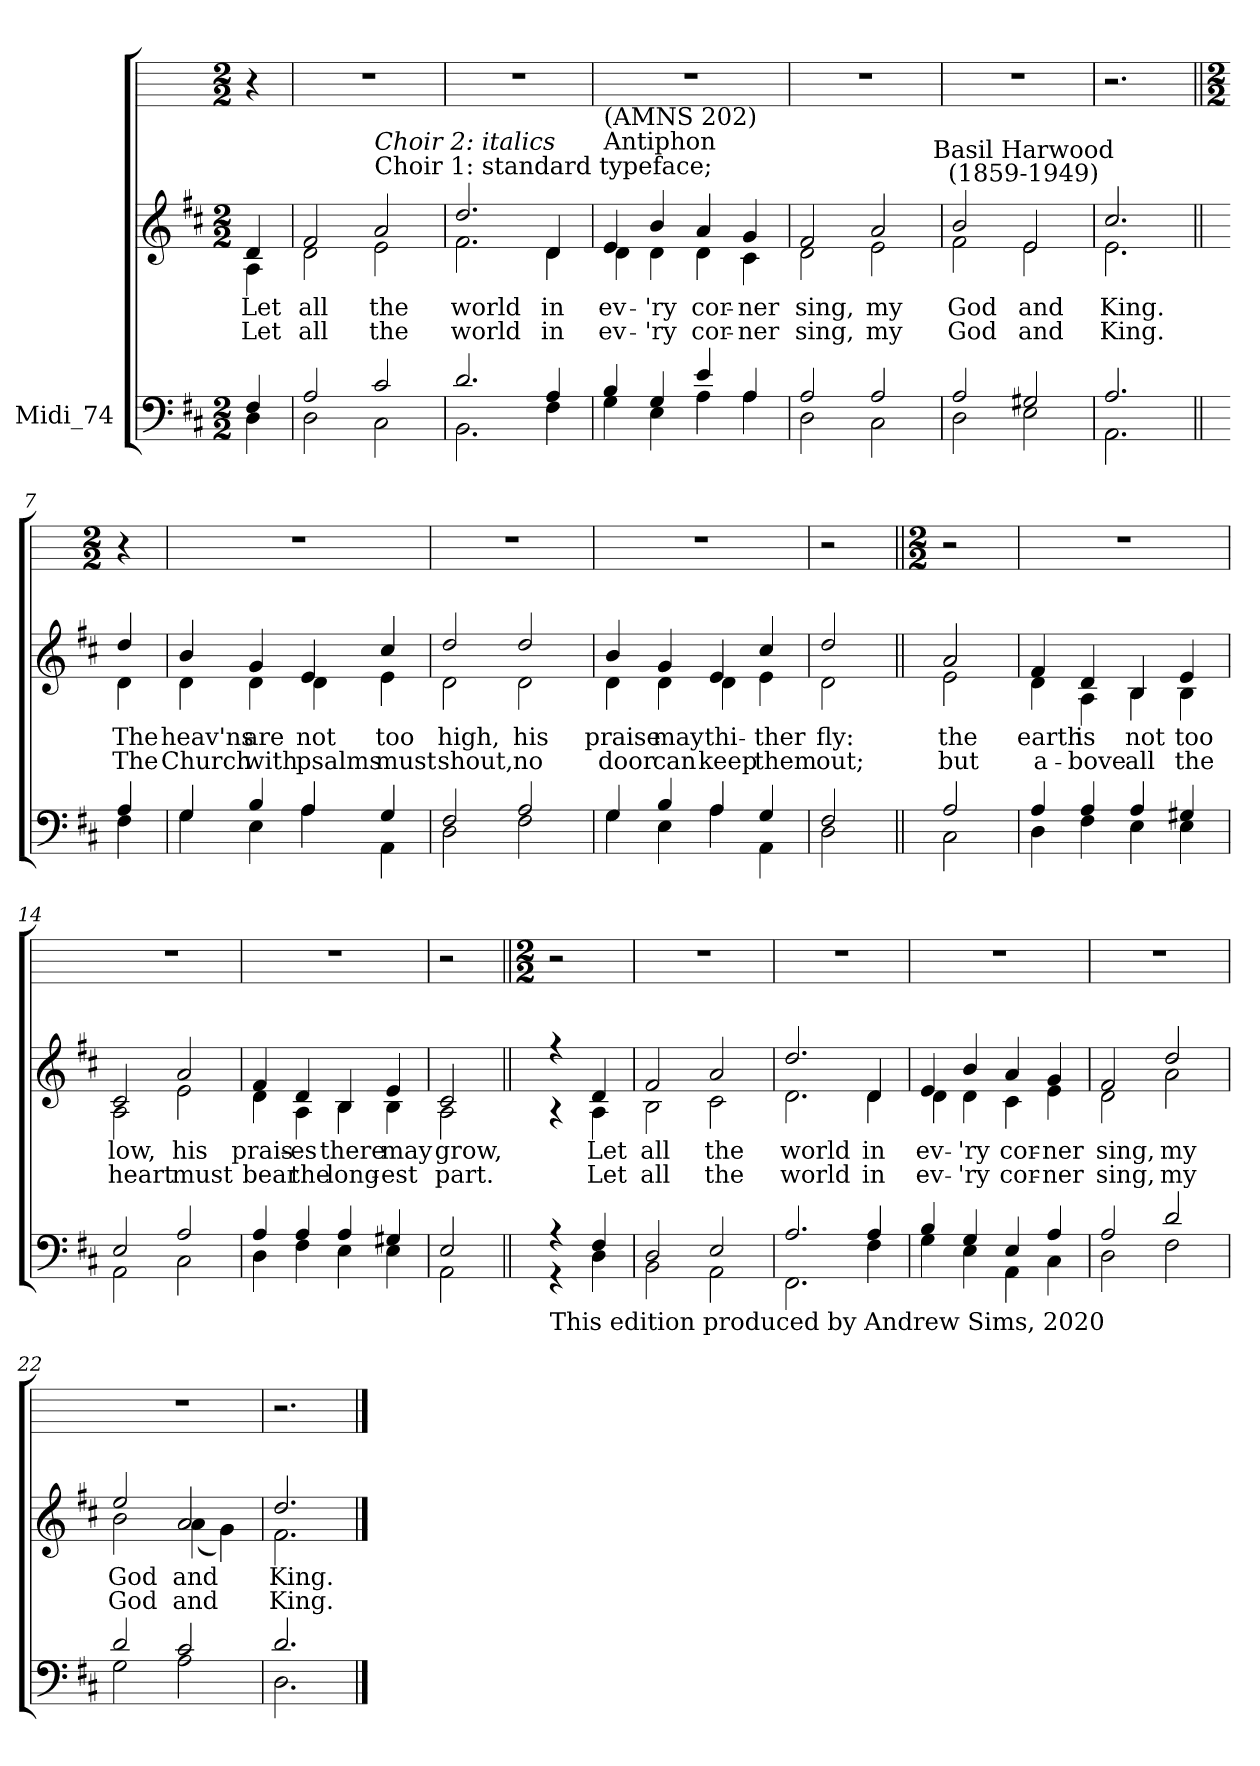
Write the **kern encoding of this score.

**kern	**kern	**text	**text	**kern
*part3	*part2	*part2	*part2	*part1
*staff3	*staff2	*staff2	*staff2	*staff1
*I"Midi_74	*	*	*	*
*clefF4	*clefG2	*	*	*
*k[f#c#]	*k[f#c#]	*	*	*
*D:	*D:	*	*	*
*M2/2	*M2/2	*	*	*M2/2
=	=	=	=	=
*^	*	*	*	*
!	!	!LO:TX:a:cj:t=George Herbert\n(1593-1632)	!	!	!
!	!	!	!LO:LY:b	!LO:LY:b	!
*	*	*^	*	*	*
4F#/	4D\	4d/	4A\	Let	Let	4r
=1	=1	=1	=1	=1	=1	=1
!	!	!	!	!LO:LY:b	!LO:LY:b	!
2A/	2D\	2f#/	2d\	all	all	1r
!	!	!LO:TX:a:t=Choir 1&colon; standard typeface;	!	!	!	!
!	!	!LO:TX:a:i:t=Choir 2&colon; italics	!	!	!	!
!	!	!	!	!LO:LY:b	!LO:LY:b	!
2c#/	2C#\	2a/	2e\	the	the	.
=2	=2	=2	=2	=2	=2	=2
!	!	!	!	!LO:LY:b	!LO:LY:b	!
2.d/	2.BB\	2.dd/	2.f#\	world	world	1r
!	!	!	!	!LO:LY:b	!LO:LY:b	!
4A/	4F#\	4d/	4d\	in	in	.
=3	=3	=3	=3	=3	=3	=3
!	!	!LO:TX:a:t=Antiphon	!	!	!	!
!	!	!LO:TX:a:t=(AMNS 202)	!	!	!	!
!	!	!	!	!LO:LY:b	!LO:LY:b	!
4B/	4G\	4e/	4d\	ev-	-ev-	1r
!	!	!	!	!LO:LY:b	!LO:LY:b	!
4G/	4E\	4b/	4d\	-'ry	'ry	.
!	!	!	!	!LO:LY:b	!LO:LY:b	!
4e/	4A\	4a/	4d\	cor-	-cor-	.
!	!	!	!	!LO:LY:b	!LO:LY:b	!
4A/	4A\	4g/	4c#\	-ner	ner	.
=4	=4	=4	=4	=4	=4	=4
!	!	!	!	!LO:LY:b	!LO:LY:b	!
2A/	2D\	2f#/	2d\	sing,	sing,	1r
!	!	!	!	!LO:LY:b	!LO:LY:b	!
2A/	2C#\	2a/	2e\	my	my	.
=5	=5	=5	=5	=5	=5	=5
!	!	!	!	!LO:LY:b	!LO:LY:b	!
2A/	2D\	2b/	2f#\	God	God	1r
!	!	!LO:TX:a:cj:t=Basil Harwood\n(1859-1949)	!	!	!	!
!	!	!	!	!LO:LY:b	!LO:LY:b	!
2G#X/	2E\	2e/	2e\	and	and	.
=6	=6	=6	=6	=6	=6	=6
!	!	!	!	!LO:LY:b	!LO:LY:b	!
2.A/	2.AA\	2.cc#/	2.e\	King.	King.	2.r
!!LO:LB:g=z
=7||	=7||	=7||	=7||	=7||	=7||	=7||
*	*	*	*	*	*	*M2/2
!	!	!	!	!LO:LY:b	!LO:LY:b	!
4A/	4F#\	4dd/	4d\	The	The	4r
=8	=8	=8	=8	=8	=8	=8
!	!	!	!	!LO:LY:b	!LO:LY:b	!
4G/	4G\	4b/	4d\	heav'ns	Church	1r
!	!	!	!	!LO:LY:b	!LO:LY:b	!
4B/	4E\	4g/	4d\	are	with	.
!	!	!	!	!LO:LY:b	!LO:LY:b	!
4A/	4A\	4e/	4d\	not	psalms	.
!	!	!	!	!LO:LY:b	!LO:LY:b	!
4G/	4AA\	4cc#/	4e\	too	must	.
=9	=9	=9	=9	=9	=9	=9
!	!	!	!	!LO:LY:b	!LO:LY:b	!
2F#/	2D\	2dd/	2d\	high,	shout,	1r
!	!	!	!	!LO:LY:b	!	!
!	!	!	!	!LO:LY:b	!LO:LY:b	!
2A/	2F#\	2dd/	2d\	his	no	.
=10	=10	=10	=10	=10	=10	=10
!	!	!	!	!LO:LY:b	!LO:LY:b	!
4G/	4G\	4b/	4d\	praise	door	1r
!	!	!	!	!LO:LY:b	!LO:LY:b	!
4B/	4E\	4g/	4d\	may	can	.
!	!	!	!	!LO:LY:b	!LO:LY:b	!
4A/	4A\	4e/	4d\	thi-	-keep	.
!	!	!	!	!LO:LY:b	!LO:LY:b	!
4G/	4AA\	4cc#/	4e\	ther	them	.
=11	=11	=11	=11	=11	=11	=11
!	!	!	!	!LO:LY:b	!LO:LY:b	!
2F#/	2D\	2dd/	2d\	fly:	out;	2r
!!LO:LB:g=z
=12||	=12||	=12||	=12||	=12||	=12||	=12||
*	*	*	*	*	*	*M2/2
!	!	!	!	!LO:LY:b	!LO:LY:b	!
2A/	2C#\	2a/	2e\	the	but	2r
=13	=13	=13	=13	=13	=13	=13
!	!	!	!	!LO:LY:b	!LO:LY:b	!
4A/	4D\	4f#/	4d\	earth	a-	1r
!	!	!	!	!LO:LY:b	!LO:LY:b	!
4A/	4F#\	4d/	4A\	-is	bove	.
!	!	!	!	!LO:LY:b	!LO:LY:b	!
4A/	4E\	4B/	4B\	not	all	.
!	!	!	!	!LO:LY:b	!LO:LY:b	!
4G#X/	4E\	4e/	4B\	too	the	.
=14	=14	=14	=14	=14	=14	=14
!	!	!	!	!LO:LY:b	!LO:LY:b	!
2E/	2AA\	2c#/	2A\	low,	heart	1r
!	!	!	!	!LO:LY:b	!LO:LY:b	!
2A/	2C#\	2a/	2e\	his	must	.
=15	=15	=15	=15	=15	=15	=15
!	!	!	!	!LO:LY:b	!LO:LY:b	!
4A/	4D\	4f#/	4d\	prais-	-bear	1r
!	!	!	!	!LO:LY:b	!LO:LY:b	!
4A/	4F#\	4d/	4A\	es	the	.
!	!	!	!	!LO:LY:b	!LO:LY:b	!
4A/	4E\	4B/	4B\	there	long-	.
!	!	!	!	!LO:LY:b	!LO:LY:b	!
4G#X/	4E\	4e/	4B\	-may	est	.
=16	=16	=16	=16	=16	=16	=16
!	!	!	!	!LO:LY:b	!LO:LY:b	!
2E/	2AA\	2c#/	2A\	grow,	part.	2r
!!LO:LB:g=z
=17||	=17||	=17||	=17||	=17||	=17||	=17||
*	*	*	*	*	*	*M2/2
!LO:TX:b:t=This edition produced by Andrew Sims, 2020	!	!	!	!	!	!
4r	4r	4r	4r	.	.	2r
!	!	!	!	!LO:LY:b	!LO:LY:b	!
4F#/	4D\	4d/	4A\	Let	Let	.
=18	=18	=18	=18	=18	=18	=18
!	!	!	!	!LO:LY:b	!LO:LY:b	!
2D/	2BB\	2f#/	2B\	all	all	1r
!	!	!	!	!LO:LY:b	!LO:LY:b	!
2E/	2AA\	2a/	2c#\	the	the	.
=19	=19	=19	=19	=19	=19	=19
!	!	!	!	!LO:LY:b	!LO:LY:b	!
2.A/	2.FF#\	2.dd/	2.d\	world	world	1r
!	!	!	!	!LO:LY:b	!LO:LY:b	!
4A/	4F#\	4d/	4d\	in	in	.
=20	=20	=20	=20	=20	=20	=20
!	!	!	!	!LO:LY:b	!LO:LY:b	!
4B/	4G\	4e/	4d\	ev-	-ev-	1r
!	!	!	!	!LO:LY:b	!LO:LY:b	!
4G/	4E\	4b/	4d\	-'ry	'ry	.
!	!	!	!	!LO:LY:b	!LO:LY:b	!
4E/	4AA\	4a/	4c#\	cor-	-cor-	.
!	!	!	!	!LO:LY:b	!LO:LY:b	!
4A/	4C#\	4g/	4e\	-ner	ner	.
=21	=21	=21	=21	=21	=21	=21
!	!	!	!	!LO:LY:b	!LO:LY:b	!
2A/	2D\	2f#/	2d\	sing,	sing,	1r
!	!	!	!	!LO:LY:b	!LO:LY:b	!
2d/	2F#\	2dd/	2a\	my	my	.
=22	=22	=22	=22	=22	=22	=22
!	!	!	!	!LO:LY:b	!LO:LY:b	!
2d/	2G\	2ee/	2b\	God	God	1r
!	!	!	!	!LO:LY:b	!LO:LY:b	!
2c#/	2A\	2a/	(<4a\	and	and	.
.	.	.	4g\)	.	.	.
=23	=23	=23	=23	=23	=23	=23
!	!	!	!	!LO:LY:b	!LO:LY:b	!
2.d/	2.D\	2.dd/	2.f#\	King.	King.	2.r
*v	*v	*	*	*	*	*
*	*v	*v	*	*	*
==	==	==	==	==
*-	*-	*-	*-	*-
